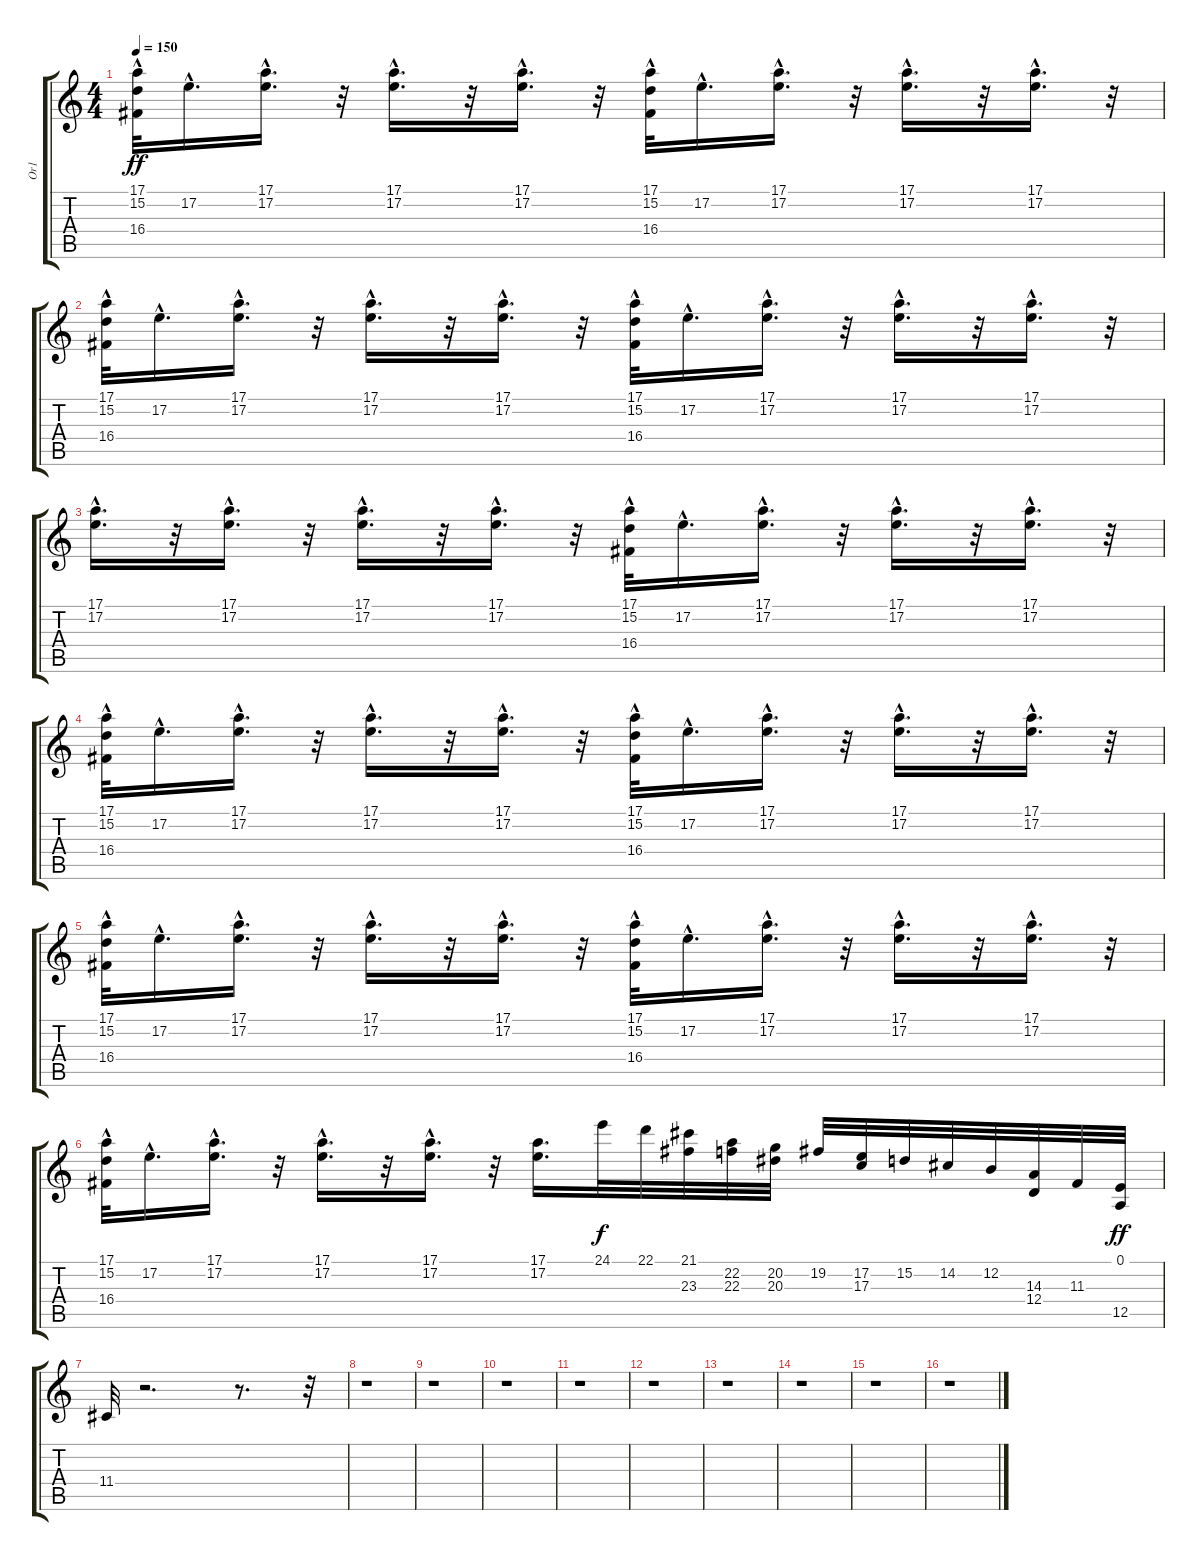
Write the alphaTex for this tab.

\track ("Or1" "Or1") {instrument drawbarorgan}
\staff {score tabs}
\tuning (E4 B3 G3 D3 A2 E2) {hide}
\ts (4 4)
\tempo 150
\clef g2
\ks c
(17.1{hac} 15.2 16.4).32{dy ff} 17.2{hac}.16{d} (17.1{hac} 17.2{hac}).16{d} r.32 (17.1{hac} 17.2{hac}).16{d} r.32 (17.1{hac} 17.2{hac}).16{d} r.32 (17.1{hac} 15.2 16.4).32 17.2{hac}.16{d} (17.1{hac} 17.2{hac}).16{d} r.32 (17.1{hac} 17.2{hac}).16{d} r.32 (17.1{hac} 17.2{hac}).16{d} r.32 |
(17.1{hac} 15.2 16.4).32 17.2{hac}.16{d} (17.1{hac} 17.2{hac}).16{d} r.32 (17.1{hac} 17.2{hac}).16{d} r.32 (17.1{hac} 17.2{hac}).16{d} r.32 (17.1{hac} 15.2 16.4).32 17.2{hac}.16{d} (17.1{hac} 17.2{hac}).16{d} r.32 (17.1{hac} 17.2{hac}).16{d} r.32 (17.1{hac} 17.2{hac}).16{d} r.32 |
(17.1{hac} 17.2{hac}).16{d} r.32 (17.1{hac} 17.2{hac}).16{d} r.32 (17.1{hac} 17.2{hac}).16{d} r.32 (17.1{hac} 17.2{hac}).16{d} r.32 (17.1{hac} 15.2 16.4).32 17.2{hac}.16{d} (17.1{hac} 17.2{hac}).16{d} r.32 (17.1{hac} 17.2{hac}).16{d} r.32 (17.1{hac} 17.2{hac}).16{d} r.32 |
(17.1{hac} 15.2 16.4).32 17.2{hac}.16{d} (17.1{hac} 17.2{hac}).16{d} r.32 (17.1{hac} 17.2{hac}).16{d} r.32 (17.1{hac} 17.2{hac}).16{d} r.32 (17.1{hac} 15.2 16.4).32 17.2{hac}.16{d} (17.1{hac} 17.2{hac}).16{d} r.32 (17.1{hac} 17.2{hac}).16{d} r.32 (17.1{hac} 17.2{hac}).16{d} r.32 |
(17.1{hac} 15.2 16.4).32 17.2{hac}.16{d} (17.1{hac} 17.2{hac}).16{d} r.32 (17.1{hac} 17.2{hac}).16{d} r.32 (17.1{hac} 17.2{hac}).16{d} r.32 (17.1{hac} 15.2 16.4).32 17.2{hac}.16{d} (17.1{hac} 17.2{hac}).16{d} r.32 (17.1{hac} 17.2{hac}).16{d} r.32 (17.1{hac} 17.2{hac}).16{d} r.32 |
(17.1{hac} 15.2 16.4).32 17.2{hac}.16{d} (17.1{hac} 17.2{hac}).16{d} r.32 (17.1{hac} 17.2{hac}).16{d} r.32 (17.1{hac} 17.2{hac}).16{d} r.32 (17.1 17.2).16{d} 24.1.32{dy f} 22.1.32 (21.1 23.3).32 (22.2 22.3).32 (20.2 20.3).32 19.2.32 (17.2 17.3).32 15.2.32 14.2.32 12.2.32 (14.3 12.4).32 11.3.32 (0.1 12.5).32{dy ff} |
11.4.32 r.2{d} r.8{d} r.32 |
r.1 |
r.1 |
r.1 |
r.1 |
r.1 |
r.1 |
r.1 |
r.1 |
r.1
